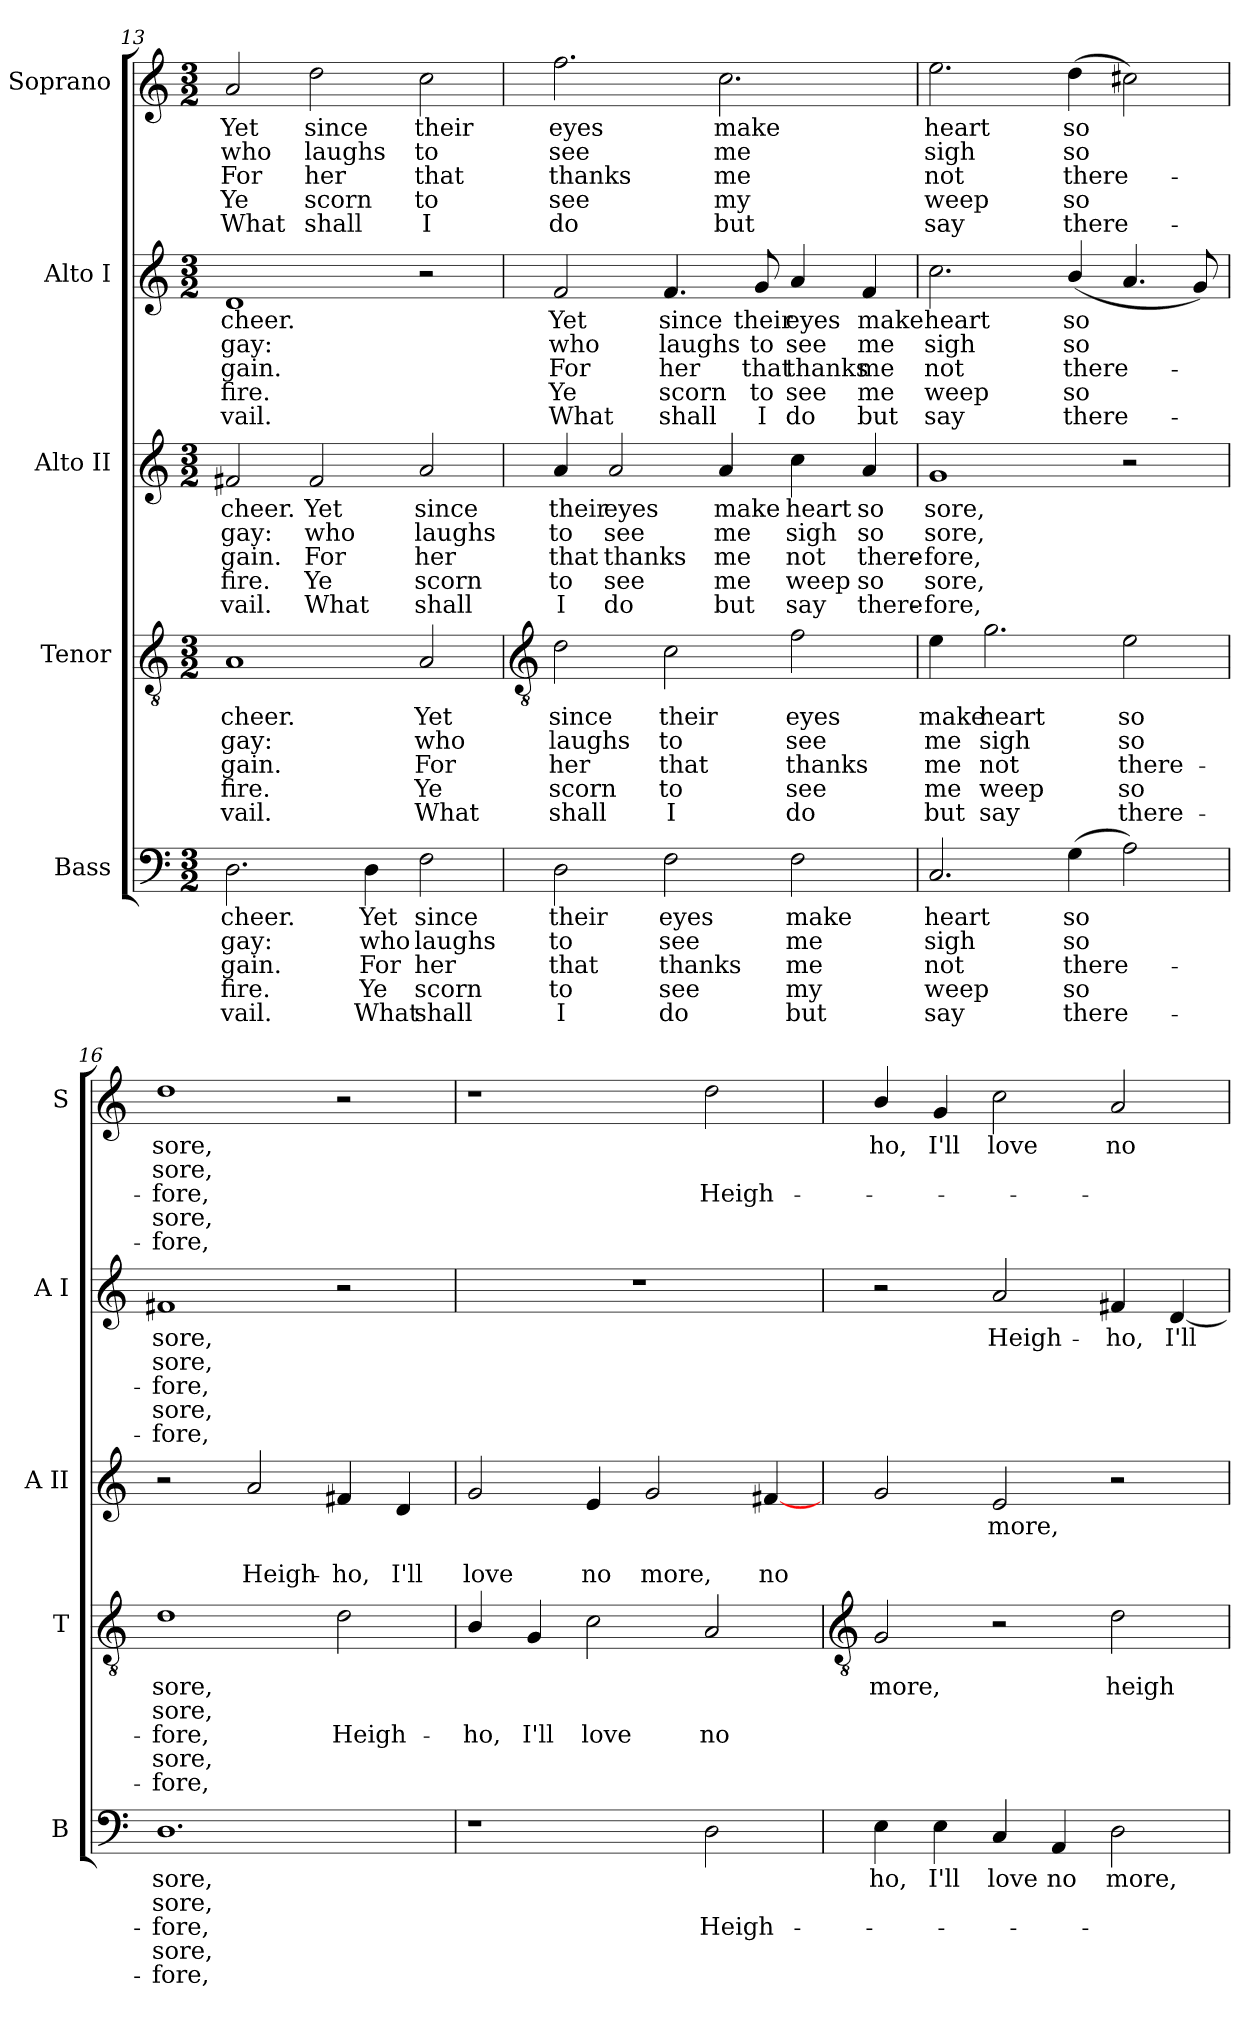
**kern	**text	**text	**text	**text	**text	**kern	**text	**text	**text	**text	**text	**kern	**text	**text	**text	**text	**text	**kern	**text	**text	**text	**text	**text	**kern	**text	**text	**text	**text	**text
*part5	*part5	*part5	*part5	*part5	*part5	*part4	*part4	*part4	*part4	*part4	*part4	*part3	*part3	*part3	*part3	*part3	*part3	*part2	*part2	*part2	*part2	*part2	*part2	*part1	*part1	*part1	*part1	*part1	*part1
*staff5	*staff5	*staff5	*staff5	*staff5	*staff5	*staff4	*staff4	*staff4	*staff4	*staff4	*staff4	*staff3	*staff3	*staff3	*staff3	*staff3	*staff3	*staff2	*staff2	*staff2	*staff2	*staff2	*staff2	*staff1	*staff1	*staff1	*staff1	*staff1	*staff1
*I"Bass	*	*	*	*	*	*I"Tenor	*	*	*	*	*	*I"Alto II	*	*	*	*	*	*I"Alto I	*	*	*	*	*	*I"Soprano	*	*	*	*	*
*I'B	*	*	*	*	*	*I'T	*	*	*	*	*	*I'A II	*	*	*	*	*	*I'A I	*	*	*	*	*	*I'S	*	*	*	*	*
!!LO:PB:g=z
*clefF4	*	*	*	*	*	*clefGv2	*	*	*	*	*	*clefG2	*	*	*	*	*	*clefG2	*	*	*	*	*	*clefG2	*	*	*	*	*
*k[]	*	*	*	*	*	*k[]	*	*	*	*	*	*k[]	*	*	*	*	*	*k[]	*	*	*	*	*	*k[]	*	*	*	*	*
*M3/2	*	*	*	*	*	*M3/2	*	*	*	*	*	*M3/2	*	*	*	*	*	*M3/2	*	*	*	*	*	*M3/2	*	*	*	*	*
=13	=13	=13	=13	=13	=13	=13	=13	=13	=13	=13	=13	=13	=13	=13	=13	=13	=13	=13	=13	=13	=13	=13	=13	=13	=13	=13	=13	=13	=13
!	!LO:LY:b	!LO:LY:b	!LO:LY:b	!LO:LY:b	!LO:LY:b	!	!LO:LY:b	!LO:LY:b	!LO:LY:b	!LO:LY:b	!LO:LY:b	!	!LO:LY:b	!LO:LY:b	!LO:LY:b	!LO:LY:b	!LO:LY:b	!	!LO:LY:b	!LO:LY:b	!LO:LY:b	!LO:LY:b	!LO:LY:b	!	!LO:LY:b	!LO:LY:b	!LO:LY:b	!LO:LY:b	!LO:LY:b
2.D\	-cheer.	gay:	gain.	fire.	vail.	1A	-cheer.	gay:	gain.	fire.	vail.	2f#X/	cheer.	gay:	gain.	fire.	vail.	1d	-cheer.	gay:	gain.	fire.	vail.	2a/	Yet	who	For	Ye	What
!	!	!	!	!	!	!	!	!	!	!	!	!	!LO:LY:b	!LO:LY:b	!LO:LY:b	!LO:LY:b	!LO:LY:b	!	!	!	!	!	!	!	!LO:LY:b	!LO:LY:b	!LO:LY:b	!LO:LY:b	!LO:LY:b
.	.	.	.	.	.	.	.	.	.	.	.	2f#/	Yet	who	For	Ye	What	.	.	.	.	.	.	2dd\	since	laughs	her	scorn	shall
!	!LO:LY:b	!LO:LY:b	!LO:LY:b	!LO:LY:b	!LO:LY:b	!	!	!	!	!	!	!	!	!	!	!	!	!	!	!	!	!	!	!	!	!	!	!	!
4D\	Yet	who	For	Ye	What	.	.	.	.	.	.	.	.	.	.	.	.	.	.	.	.	.	.	.	.	.	.	.	.
!	!LO:LY:b	!LO:LY:b	!LO:LY:b	!LO:LY:b	!LO:LY:b	!	!LO:LY:b	!LO:LY:b	!LO:LY:b	!LO:LY:b	!LO:LY:b	!	!LO:LY:b	!LO:LY:b	!LO:LY:b	!LO:LY:b	!LO:LY:b	!	!	!	!	!	!	!	!LO:LY:b	!LO:LY:b	!LO:LY:b	!LO:LY:b	!LO:LY:b
2F\	since	laughs	her	scorn	shall	2A/	Yet	who	For	Ye	What	2a/	since	laughs	her	scorn	shall	2r	.	.	.	.	.	2cc\	their	to	that	to	I
=14	=14	=14	=14	=14	=14	=14	=14	=14	=14	=14	=14	=14	=14	=14	=14	=14	=14	=14	=14	=14	=14	=14	=14	=14	=14	=14	=14	=14	=14
*	*	*	*	*	*	*clefGv2	*	*	*	*	*	*	*	*	*	*	*	*	*	*	*	*	*	*	*	*	*	*	*
!	!LO:LY:b	!LO:LY:b	!LO:LY:b	!LO:LY:b	!LO:LY:b	!	!LO:LY:b	!LO:LY:b	!LO:LY:b	!LO:LY:b	!LO:LY:b	!	!LO:LY:b	!LO:LY:b	!LO:LY:b	!LO:LY:b	!LO:LY:b	!	!LO:LY:b	!LO:LY:b	!LO:LY:b	!LO:LY:b	!LO:LY:b	!	!LO:LY:b	!LO:LY:b	!LO:LY:b	!LO:LY:b	!LO:LY:b
2D\	their	to	that	to	I	2d\	since	laughs	her	scorn	shall	4a/	their	to	that	to	I	2f/	Yet	who	For	Ye	What	2.ff\	eyes	see	thanks	see	do
!	!	!	!	!	!	!	!	!	!	!	!	!	!LO:LY:b	!LO:LY:b	!LO:LY:b	!LO:LY:b	!LO:LY:b	!	!	!	!	!	!	!	!	!	!	!	!
.	.	.	.	.	.	.	.	.	.	.	.	2a/	eyes	see	thanks	see	do	.	.	.	.	.	.	.	.	.	.	.	.
!	!LO:LY:b	!LO:LY:b	!LO:LY:b	!LO:LY:b	!LO:LY:b	!	!LO:LY:b	!LO:LY:b	!LO:LY:b	!LO:LY:b	!LO:LY:b	!	!	!	!	!	!	!	!LO:LY:b	!LO:LY:b	!LO:LY:b	!LO:LY:b	!LO:LY:b	!	!	!	!	!	!
2F\	eyes	see	thanks	see	do	2c\	their	to	that	to	I	.	.	.	.	.	.	4.f/	since	laughs	her	scorn	shall	.	.	.	.	.	.
!	!	!	!	!	!	!	!	!	!	!	!	!	!LO:LY:b	!LO:LY:b	!LO:LY:b	!LO:LY:b	!LO:LY:b	!	!	!	!	!	!	!	!LO:LY:b	!LO:LY:b	!LO:LY:b	!LO:LY:b	!LO:LY:b
.	.	.	.	.	.	.	.	.	.	.	.	4a/	make	me	me	me	but	.	.	.	.	.	.	2.cc\	make	me	me	my	but
!	!	!	!	!	!	!	!	!	!	!	!	!	!	!	!	!	!	!	!LO:LY:b	!LO:LY:b	!LO:LY:b	!LO:LY:b	!LO:LY:b	!	!	!	!	!	!
.	.	.	.	.	.	.	.	.	.	.	.	.	.	.	.	.	.	8g/	their	to	that	to	I	.	.	.	.	.	.
!	!LO:LY:b	!LO:LY:b	!LO:LY:b	!LO:LY:b	!LO:LY:b	!	!LO:LY:b	!LO:LY:b	!LO:LY:b	!LO:LY:b	!LO:LY:b	!	!LO:LY:b	!LO:LY:b	!LO:LY:b	!LO:LY:b	!LO:LY:b	!	!LO:LY:b	!LO:LY:b	!LO:LY:b	!LO:LY:b	!LO:LY:b	!	!	!	!	!	!
2F\	make	me	me	my	but	2f\	eyes	see	thanks	see	do	4cc\	heart	sigh	not	weep	say	4a/	eyes	see	thanks	see	do	.	.	.	.	.	.
!	!	!	!	!	!	!	!	!	!	!	!	!	!LO:LY:b	!LO:LY:b	!LO:LY:b	!LO:LY:b	!LO:LY:b	!	!LO:LY:b	!LO:LY:b	!LO:LY:b	!LO:LY:b	!LO:LY:b	!	!	!	!	!	!
.	.	.	.	.	.	.	.	.	.	.	.	4a/	so	so	there-	-so	there-	4f/	make	me	me	me	but	.	.	.	.	.	.
=15	=15	=15	=15	=15	=15	=15	=15	=15	=15	=15	=15	=15	=15	=15	=15	=15	=15	=15	=15	=15	=15	=15	=15	=15	=15	=15	=15	=15	=15
!	!LO:LY:b	!LO:LY:b	!LO:LY:b	!LO:LY:b	!LO:LY:b	!	!LO:LY:b	!LO:LY:b	!LO:LY:b	!LO:LY:b	!LO:LY:b	!	!LO:LY:b	!LO:LY:b	!LO:LY:b	!LO:LY:b	!LO:LY:b	!	!LO:LY:b	!LO:LY:b	!LO:LY:b	!LO:LY:b	!LO:LY:b	!	!LO:LY:b	!LO:LY:b	!LO:LY:b	!LO:LY:b	!LO:LY:b
2.C/	heart	sigh	not	weep	say	4e\	make	me	me	me	but	1g	-sore,	sore,	fore,	sore,	fore,	2.cc\	heart	sigh	not	weep	say	2.ee\	heart	sigh	not	weep	say
!	!	!	!	!	!	!	!LO:LY:b	!LO:LY:b	!LO:LY:b	!LO:LY:b	!LO:LY:b	!	!	!	!	!	!	!	!	!	!	!	!	!	!	!	!	!	!
.	.	.	.	.	.	2.g\	heart	sigh	not	weep	say	.	.	.	.	.	.	.	.	.	.	.	.	.	.	.	.	.	.
!	!LO:LY:b	!LO:LY:b	!LO:LY:b	!LO:LY:b	!LO:LY:b	!	!	!	!	!	!	!	!	!	!	!	!	!	!LO:LY:b	!LO:LY:b	!LO:LY:b	!LO:LY:b	!LO:LY:b	!	!LO:LY:b	!LO:LY:b	!LO:LY:b	!LO:LY:b	!LO:LY:b
(>4G\	so	so	there-	so	there-	.	.	.	.	.	.	.	.	.	.	.	.	(<4b/	so	so	there-	so	there-	(>4dd\	so	so	there-	so	there-
!	!	!	!	!	!	!	!LO:LY:b	!LO:LY:b	!LO:LY:b	!LO:LY:b	!LO:LY:b	!	!	!	!	!	!	!	!	!	!	!	!	!	!	!	!	!	!
2A\)	.	.	.	.	.	2e\	so	so	there-	-so	there-	2r	.	.	.	.	.	4.a/	.	.	.	.	.	2cc#X\)	.	.	.	.	.
.	.	.	.	.	.	.	.	.	.	.	.	.	.	.	.	.	.	8g/)	.	.	.	.	.	.	.	.	.	.	.
!!LO:PB:g=z
=16	=16	=16	=16	=16	=16	=16	=16	=16	=16	=16	=16	=16	=16	=16	=16	=16	=16	=16	=16	=16	=16	=16	=16	=16	=16	=16	=16	=16	=16
!	!LO:LY:b	!LO:LY:b	!LO:LY:b	!LO:LY:b	!LO:LY:b	!	!LO:LY:b	!LO:LY:b	!LO:LY:b	!LO:LY:b	!LO:LY:b	!	!	!	!	!	!	!	!LO:LY:b	!LO:LY:b	!LO:LY:b	!LO:LY:b	!LO:LY:b	!	!LO:LY:b	!LO:LY:b	!LO:LY:b	!LO:LY:b	!LO:LY:b
1.D	sore,	sore,	fore,	sore,	fore,	1d	-sore,	sore,	fore,	sore,	fore,	2r	.	.	.	.	.	1f#X	sore,	sore,	fore,	sore,	fore,	1dd	sore,	sore,	fore,	sore,	fore,
!	!	!	!	!	!	!	!	!	!	!	!	!	!	!	!LO:LY:b	!	!	!	!	!	!	!	!	!	!	!	!	!	!
.	.	.	.	.	.	.	.	.	.	.	.	2a/	.	.	Heigh-	.	.	.	.	.	.	.	.	.	.	.	.	.	.
!	!	!	!	!	!	!	!	!	!LO:LY:b	!	!	!	!	!	!LO:LY:b	!	!	!	!	!	!	!	!	!	!	!	!	!	!
.	.	.	.	.	.	2d\	.	.	Heigh-	.	.	4f#X/	.	.	-ho,	.	.	2r	.	.	.	.	.	2r	.	.	.	.	.
!	!	!	!	!	!	!	!	!	!	!	!	!	!	!	!LO:LY:b	!	!	!	!	!	!	!	!	!	!	!	!	!	!
.	.	.	.	.	.	.	.	.	.	.	.	4d/	.	.	I'll	.	.	.	.	.	.	.	.	.	.	.	.	.	.
=17	=17	=17	=17	=17	=17	=17	=17	=17	=17	=17	=17	=17	=17	=17	=17	=17	=17	=17	=17	=17	=17	=17	=17	=17	=17	=17	=17	=17	=17
!	!	!	!	!	!	!	!	!	!LO:LY:b	!	!	!	!	!	!LO:LY:b	!	!	!	!	!	!	!	!	!	!	!	!	!	!
1r	.	.	.	.	.	4B/	.	.	-ho,	.	.	2g/	.	.	love	.	.	1.r	.	.	.	.	.	1r	.	.	.	.	.
!	!	!	!	!	!	!	!	!	!LO:LY:b	!	!	!	!	!	!	!	!	!	!	!	!	!	!	!	!	!	!	!	!
.	.	.	.	.	.	4G/	.	.	I'll	.	.	.	.	.	.	.	.	.	.	.	.	.	.	.	.	.	.	.	.
!	!	!	!	!	!	!	!	!	!LO:LY:b	!	!	!	!	!	!LO:LY:b	!	!	!	!	!	!	!	!	!	!	!	!	!	!
.	.	.	.	.	.	2c\	.	.	love	.	.	4e/	.	.	no	.	.	.	.	.	.	.	.	.	.	.	.	.	.
!	!	!	!	!	!	!	!	!	!	!	!	!	!	!	!LO:LY:b	!	!	!	!	!	!	!	!	!	!	!	!	!	!
.	.	.	.	.	.	.	.	.	.	.	.	2g/	.	.	more,	.	.	.	.	.	.	.	.	.	.	.	.	.	.
!	!	!	!LO:LY:b	!	!	!	!	!	!LO:LY:b	!	!	!	!	!	!	!	!	!	!	!	!	!	!	!	!	!	!LO:LY:b	!	!
2D\	.	.	Heigh-	.	.	2A/	.	.	no	.	.	.	.	.	.	.	.	.	.	.	.	.	.	2dd\	.	.	Heigh-	.	.
!	!	!	!	!	!	!	!	!	!	!	!	!	!	!	!LO:LY:b	!	!	!	!	!	!	!	!	!	!	!	!	!	!
.	.	.	.	.	.	.	.	.	.	.	.	[4f#X/	.	.	no	.	.	.	.	.	.	.	.	.	.	.	.	.	.
=18	=18	=18	=18	=18	=18	=18	=18	=18	=18	=18	=18	=18	=18	=18	=18	=18	=18	=18	=18	=18	=18	=18	=18	=18	=18	=18	=18	=18	=18
*	*	*	*	*	*	*clefGv2	*	*	*	*	*	*	*	*	*	*	*	*	*	*	*	*	*	*	*	*	*	*	*
!	!LO:LY:b	!	!	!	!	!	!LO:LY:b	!	!	!	!	!	!	!	!	!	!	!	!	!	!	!	!	!	!LO:LY:b	!	!	!	!
4E\	-ho,	.	.	.	.	2G/	more,	.	.	.	.	2g/	.	.	.	.	.	2r	.	.	.	.	.	4b/	-ho,	.	.	.	.
!	!LO:LY:b	!	!	!	!	!	!	!	!	!	!	!	!	!	!	!	!	!	!	!	!	!	!	!	!LO:LY:b	!	!	!	!
4E\	I'll	.	.	.	.	.	.	.	.	.	.	.	.	.	.	.	.	.	.	.	.	.	.	4g/	I'll	.	.	.	.
!	!LO:LY:b	!	!	!	!	!	!	!	!	!	!	!	!LO:LY:b	!	!	!	!	!	!LO:LY:b	!	!	!	!	!	!LO:LY:b	!	!	!	!
4C/	love	.	.	.	.	2r	.	.	.	.	.	2e/	more,	.	.	.	.	2a/	Heigh-	.	.	.	.	2cc\	love	.	.	.	.
!	!LO:LY:b	!	!	!	!	!	!	!	!	!	!	!	!	!	!	!	!	!	!	!	!	!	!	!	!	!	!	!	!
4AA/	no	.	.	.	.	.	.	.	.	.	.	.	.	.	.	.	.	.	.	.	.	.	.	.	.	.	.	.	.
!	!LO:LY:b	!	!	!	!	!	!LO:LY:b	!	!	!	!	!	!	!	!	!	!	!	!LO:LY:b	!	!	!	!	!	!LO:LY:b	!	!	!	!
2D\	more,	.	.	.	.	2d\	heigh-	.	.	.	.	2r	.	.	.	.	.	4f#X/	-ho,	.	.	.	.	2a/	no	.	.	.	.
!	!	!	!	!	!	!	!	!	!	!	!	!	!	!	!	!	!	!	!LO:LY:b	!	!	!	!	!	!	!	!	!	!
.	.	.	.	.	.	.	.	.	.	.	.	.	.	.	.	.	.	[4d/	I'll	.	.	.	.	.	.	.	.	.	.
=	=	=	=	=	=	=	=	=	=	=	=	=	=	=	=	=	=	=	=	=	=	=	=	=	=	=	=	=	=
*-	*-	*-	*-	*-	*-	*-	*-	*-	*-	*-	*-	*-	*-	*-	*-	*-	*-	*-	*-	*-	*-	*-	*-	*-	*-	*-	*-	*-	*-
